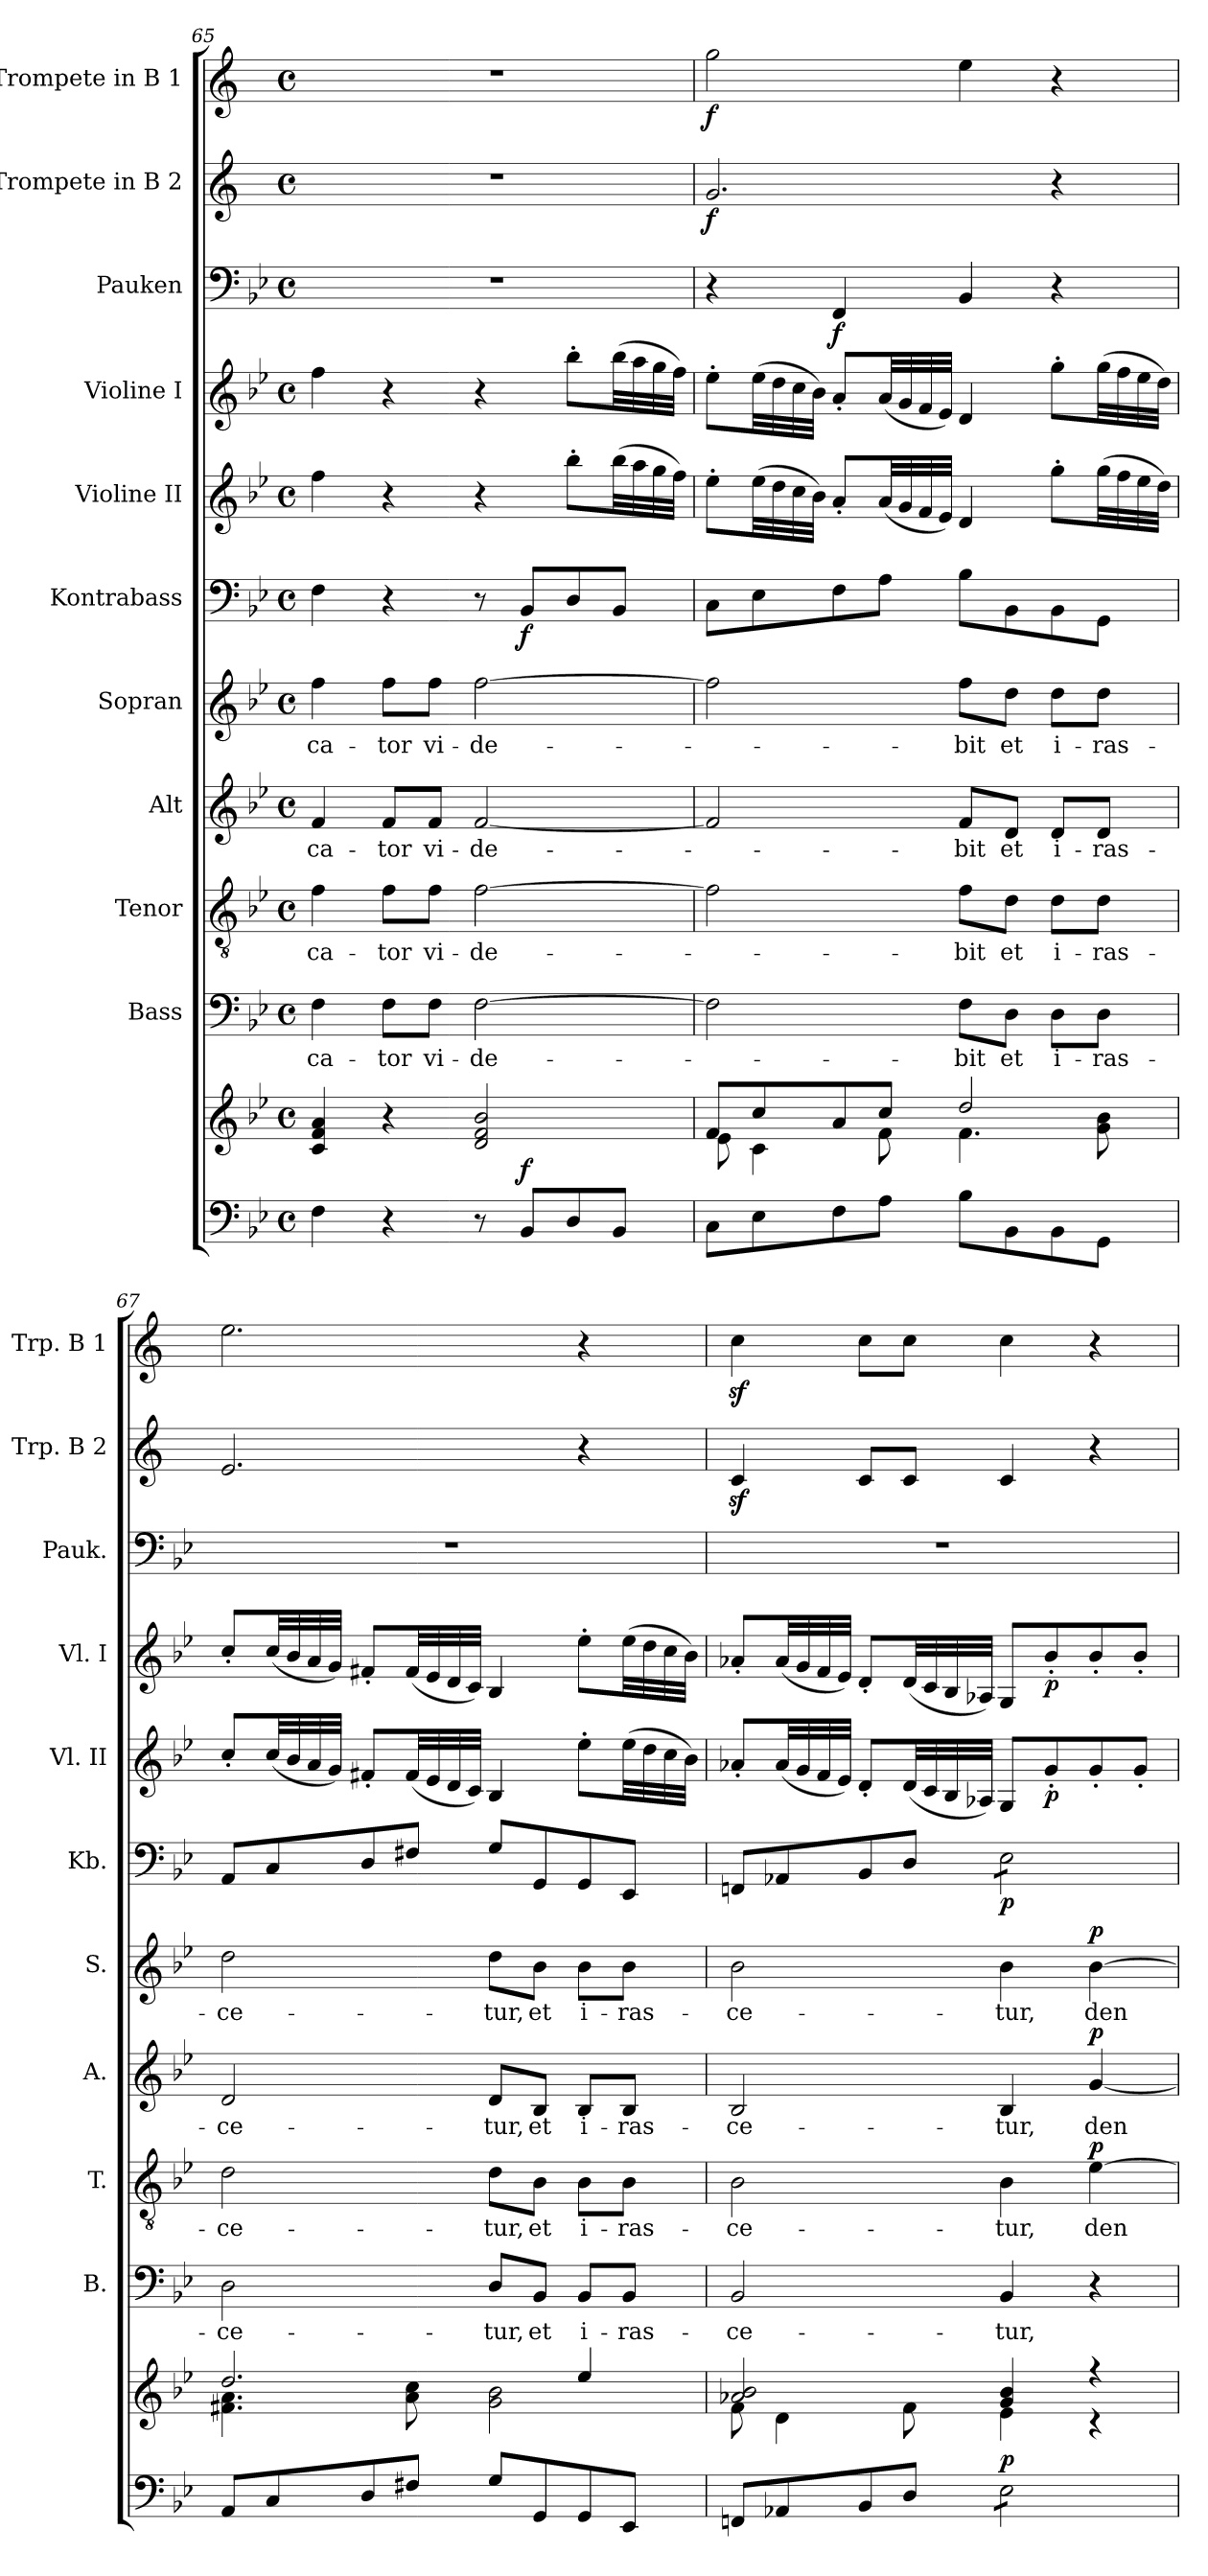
**kern	**kern	**dynam	**kern	**text	**kern	**text	**dynam	**kern	**text	**dynam	**kern	**text	**dynam	**kern	**dynam	**kern	**dynam	**kern	**dynam	**kern	**dynam	**kern	**dynam	**kern	**dynam
*part11	*part11	*part11	*part10	*part10	*part9	*part9	*part9	*part8	*part8	*part8	*part7	*part7	*part7	*part6	*part6	*part5	*part5	*part4	*part4	*part3	*part3	*part2	*part2	*part1	*part1
*staff12	*staff11	*staff11/12	*staff10	*staff10	*staff9	*staff9	*staff9	*staff8	*staff8	*staff8	*staff7	*staff7	*staff7	*staff6	*staff6	*staff5	*staff5	*staff4	*staff4	*staff3	*staff3	*staff2	*staff2	*staff1	*staff1
*	*	*	*I"Bass	*	*I"Tenor	*	*	*I"Alt	*	*	*I"Sopran	*	*	*I"Kontrabass	*	*I"Violine II	*	*I"Violine I	*	*I"Pauken	*	*I"Trompete in B 2	*	*I"Trompete in B 1	*
*	*	*	*I'B.	*	*I'T.	*	*	*I'A.	*	*	*I'S.	*	*	*I'Kb.	*	*I'Vl. II	*	*I'Vl. I	*	*I'Pauk.	*	*I'Trp. B 2	*	*I'Trp. B 1	*
*clefF4	*clefG2	*	*clefF4	*	*clefGv2	*	*	*clefG2	*	*	*clefG2	*	*	*clefF4	*	*clefG2	*	*clefG2	*	*clefF4	*	*clefG2	*	*clefG2	*
*	*	*	*	*	*	*	*	*	*	*	*	*	*	*ITrd7c12	*	*	*	*	*	*	*	*ITrd1c2	*	*ITrd1c2	*
*k[b-e-]	*k[b-e-]	*	*k[b-e-]	*	*k[b-e-]	*	*	*k[b-e-]	*	*	*k[b-e-]	*	*	*k[b-e-]	*	*k[b-e-]	*	*k[b-e-]	*	*k[b-e-]	*	*k[b-e-]	*	*k[b-e-]	*
*B-:	*B-:	*	*B-:	*	*B-:	*	*	*B-:	*	*	*B-:	*	*	*B-:	*	*B-:	*	*B-:	*	*B-:	*	*B-:	*	*B-:	*
*M4/4	*M4/4	*	*M4/4	*	*M4/4	*	*	*M4/4	*	*	*M4/4	*	*	*M4/4	*	*M4/4	*	*M4/4	*	*M4/4	*	*M4/4	*	*M4/4	*
*met(c)	*met(c)	*	*met(c)	*	*met(c)	*	*	*met(c)	*	*	*met(c)	*	*	*met(c)	*	*met(c)	*	*met(c)	*	*met(c)	*	*met(c)	*	*met(c)	*
=65	=65	=65	=65	=65	=65	=65	=65	=65	=65	=65	=65	=65	=65	=65	=65	=65	=65	=65	=65	=65	=65	=65	=65	=65	=65
!	!	!	!	!LO:LY:b	!	!LO:LY:b	!	!	!LO:LY:b	!	!	!LO:LY:b	!	!	!	!	!	!	!	!	!	!	!	!	!
4F\	4c/ 4f/ 4a/	.	4F\	-ca-	4f\	-ca-	.	4f/	-ca-	.	4ff\	-ca-	.	4FF\	.	4ff\	.	4ff\	.	1r	.	1r	.	1r	.
!	!	!	!	!LO:LY:b	!	!LO:LY:b	!	!	!LO:LY:b	!	!	!LO:LY:b	!	!	!	!	!	!	!	!	!	!	!	!	!
4r	4r	.	8F\L	-tor	8f\L	-tor	.	8f/L	-tor	.	8ff\L	-tor	.	4r	.	4r	.	4r	.	.	.	.	.	.	.
!	!	!	!	!LO:LY:b	!	!LO:LY:b	!	!	!LO:LY:b	!	!	!LO:LY:b	!	!	!	!	!	!	!	!	!	!	!	!	!
.	.	.	8F\J	vi-	8f\J	vi-	.	8f/J	vi-	.	8ff\J	vi-	.	.	.	.	.	.	.	.	.	.	.	.	.
!	!	!	!	!LO:LY:b	!	!LO:LY:b	!	!	!LO:LY:b	!	!	!LO:LY:b	!	!	!	!	!	!	!	!	!	!	!	!	!
8r	2d/ 2f/ 2b-/	.	[2F\	-de-	[2f\	-de-	.	[2f/	-de-	.	[2ff\	-de-	.	8r	.	4r	.	4r	.	.	.	.	.	.	.
!	!	!LO:DY:a=2	!	!	!	!	!	!	!	!	!	!	!	!	!LO:DY:b	!	!	!	!	!	!	!	!	!	!
8BB-/L	.	f	.	.	.	.	.	.	.	.	.	.	.	8BBB-/L	f	.	.	.	.	.	.	.	.	.	.
8D/	.	.	.	.	.	.	.	.	.	.	.	.	.	8DD/	.	8bb-'>\L	.	8bb-'>\L	.	.	.	.	.	.	.
8BB-/J	.	.	.	.	.	.	.	.	.	.	.	.	.	8BBB-/J	.	(>32bb-\LL	.	(>32bb-\LL	.	.	.	.	.	.	.
.	.	.	.	.	.	.	.	.	.	.	.	.	.	.	.	32aa\	.	32aa\	.	.	.	.	.	.	.
.	.	.	.	.	.	.	.	.	.	.	.	.	.	.	.	32gg\	.	32gg\	.	.	.	.	.	.	.
.	.	.	.	.	.	.	.	.	.	.	.	.	.	.	.	32ff\JJJ)	.	32ff\JJJ)	.	.	.	.	.	.	.
=66	=66	=66	=66	=66	=66	=66	=66	=66	=66	=66	=66	=66	=66	=66	=66	=66	=66	=66	=66	=66	=66	=66	=66	=66	=66
*	*^	*	*	*	*	*	*	*	*	*	*	*	*	*	*	*	*	*	*	*	*	*	*	*	*
!	!	!	!	!	!	!	!	!	!	!	!	!	!	!	!	!	!	!	!	!	!	!	!	!LO:DY:b	!	!LO:DY:b
8C\L	8f/L	8e-\	.	2F\]	.	2f\]	.	.	2f/]	.	.	2ff\]	.	.	8CC\L	.	8ee-'>\L	.	8ee-'>\L	.	4r	.	2.f/	f	2ff\	f
8E-\	8cc/	4c\	.	.	.	.	.	.	.	.	.	.	.	.	8EE-\	.	(>32ee-\LL	.	(>32ee-\LL	.	.	.	.	.	.	.
.	.	.	.	.	.	.	.	.	.	.	.	.	.	.	.	.	32dd\	.	32dd\	.	.	.	.	.	.	.
.	.	.	.	.	.	.	.	.	.	.	.	.	.	.	.	.	32cc\	.	32cc\	.	.	.	.	.	.	.
.	.	.	.	.	.	.	.	.	.	.	.	.	.	.	.	.	32b-\JJJ)	.	32b-\JJJ)	.	.	.	.	.	.	.
!	!	!	!	!	!	!	!	!	!	!	!	!	!	!	!	!	!	!	!	!	!	!LO:DY:b	!	!	!	!
8F\	8a/	.	.	.	.	.	.	.	.	.	.	.	.	.	8FF\	.	8a'</L	.	8a'</L	.	4FF/	f	.	.	.	.
8A\J	8cc/J	8f\	.	.	.	.	.	.	.	.	.	.	.	.	8AA\J	.	(<32a/LL	.	(<32a/LL	.	.	.	.	.	.	.
.	.	.	.	.	.	.	.	.	.	.	.	.	.	.	.	.	32g/	.	32g/	.	.	.	.	.	.	.
.	.	.	.	.	.	.	.	.	.	.	.	.	.	.	.	.	32f/	.	32f/	.	.	.	.	.	.	.
.	.	.	.	.	.	.	.	.	.	.	.	.	.	.	.	.	32e-/JJJ)	.	32e-/JJJ)	.	.	.	.	.	.	.
!	!	!	!	!	!LO:LY:b	!	!LO:LY:b	!	!	!LO:LY:b	!	!	!LO:LY:b	!	!	!	!	!	!	!	!	!	!	!	!	!
8B-\L	2dd/	4.f\	.	8F\L	-bit	8f\L	-bit	.	8f/L	-bit	.	8ff\L	-bit	.	8BB-\L	.	4d/	.	4d/	.	4BB-/	.	.	.	4dd\	.
!	!	!	!	!	!LO:LY:b	!	!LO:LY:b	!	!	!LO:LY:b	!	!	!LO:LY:b	!	!	!	!	!	!	!	!	!	!	!	!	!
8BB-\	.	.	.	8D\J	et	8d\J	et	.	8d/J	et	.	8dd\J	et	.	8BBB-\	.	.	.	.	.	.	.	.	.	.	.
!	!	!	!	!	!LO:LY:b	!	!LO:LY:b	!	!	!LO:LY:b	!	!	!LO:LY:b	!	!	!	!	!	!	!	!	!	!	!	!	!
8BB-\	.	.	.	8D\L	i-	8d\L	i-	.	8d/L	i-	.	8dd\L	i-	.	8BBB-\	.	8gg'>\L	.	8gg'>\L	.	4r	.	4r	.	4r	.
!	!	!	!	!	!LO:LY:b	!	!LO:LY:b	!	!	!LO:LY:b	!	!	!LO:LY:b	!	!	!	!	!	!	!	!	!	!	!	!	!
8GG\J	.	8g\ 8b-\	.	8D\J	-ras-	8d\J	-ras-	.	8d/J	-ras-	.	8dd\J	-ras-	.	8GGG\J	.	(>32gg\LL	.	(>32gg\LL	.	.	.	.	.	.	.
.	.	.	.	.	.	.	.	.	.	.	.	.	.	.	.	.	32ff\	.	32ff\	.	.	.	.	.	.	.
.	.	.	.	.	.	.	.	.	.	.	.	.	.	.	.	.	32ee-\	.	32ee-\	.	.	.	.	.	.	.
.	.	.	.	.	.	.	.	.	.	.	.	.	.	.	.	.	32dd\JJJ)	.	32dd\JJJ)	.	.	.	.	.	.	.
!!LO:PB:g=z
=67	=67	=67	=67	=67	=67	=67	=67	=67	=67	=67	=67	=67	=67	=67	=67	=67	=67	=67	=67	=67	=67	=67	=67	=67	=67	=67
!	!	!	!	!	!LO:LY:b	!	!LO:LY:b	!	!	!LO:LY:b	!	!	!LO:LY:b	!	!	!	!	!	!	!	!	!	!	!	!	!
8AA/L	2.dd/	4.f#X\ 4.a\	.	2D\	-ce-	2d\	-ce-	.	2d/	-ce-	.	2dd\	-ce-	.	8AAA/L	.	8cc'</L	.	8cc'</L	.	1r	.	2.d/	.	2.dd\	.
8C/	.	.	.	.	.	.	.	.	.	.	.	.	.	.	8CC/	.	(<32cc/LL	.	(<32cc/LL	.	.	.	.	.	.	.
.	.	.	.	.	.	.	.	.	.	.	.	.	.	.	.	.	32b-/	.	32b-/	.	.	.	.	.	.	.
.	.	.	.	.	.	.	.	.	.	.	.	.	.	.	.	.	32a/	.	32a/	.	.	.	.	.	.	.
.	.	.	.	.	.	.	.	.	.	.	.	.	.	.	.	.	32g/JJJ)	.	32g/JJJ)	.	.	.	.	.	.	.
8D/	.	.	.	.	.	.	.	.	.	.	.	.	.	.	8DD/	.	8f#X'</L	.	8f#X'</L	.	.	.	.	.	.	.
8F#X/J	.	8a\ 8cc\	.	.	.	.	.	.	.	.	.	.	.	.	8FF#X/J	.	(<32f#/LL	.	(<32f#/LL	.	.	.	.	.	.	.
.	.	.	.	.	.	.	.	.	.	.	.	.	.	.	.	.	32e-/	.	32e-/	.	.	.	.	.	.	.
.	.	.	.	.	.	.	.	.	.	.	.	.	.	.	.	.	32d/	.	32d/	.	.	.	.	.	.	.
.	.	.	.	.	.	.	.	.	.	.	.	.	.	.	.	.	32c/JJJ)	.	32c/JJJ)	.	.	.	.	.	.	.
!	!	!	!	!	!LO:LY:b	!	!LO:LY:b	!	!	!LO:LY:b	!	!	!LO:LY:b	!	!	!	!	!	!	!	!	!	!	!	!	!
8G/L	.	2g\ 2b-\	.	8D/L	-tur,	8d\L	-tur,	.	8d/L	-tur,	.	8dd\L	-tur,	.	8GG/L	.	4B-/	.	4B-/	.	.	.	.	.	.	.
!	!	!	!	!	!LO:LY:b	!	!LO:LY:b	!	!	!LO:LY:b	!	!	!LO:LY:b	!	!	!	!	!	!	!	!	!	!	!	!	!
8GG/	.	.	.	8BB-/J	et	8B-\J	et	.	8B-/J	et	.	8b-\J	et	.	8GGG/	.	.	.	.	.	.	.	.	.	.	.
!	!	!	!	!	!LO:LY:b	!	!LO:LY:b	!	!	!LO:LY:b	!	!	!LO:LY:b	!	!	!	!	!	!	!	!	!	!	!	!	!
8GG/	4ee-/	.	.	8BB-/L	i-	8B-\L	i-	.	8B-/L	i-	.	8b-\L	i-	.	8GGG/	.	8ee-'>\L	.	8ee-'>\L	.	.	.	4r	.	4r	.
!	!	!	!	!	!LO:LY:b	!	!LO:LY:b	!	!	!LO:LY:b	!	!	!LO:LY:b	!	!	!	!	!	!	!	!	!	!	!	!	!
8EE-/J	.	.	.	8BB-/J	-ras-	8B-\J	-ras-	.	8B-/J	-ras-	.	8b-\J	-ras-	.	8EEE-/J	.	(>32ee-\LL	.	(>32ee-\LL	.	.	.	.	.	.	.
.	.	.	.	.	.	.	.	.	.	.	.	.	.	.	.	.	32dd\	.	32dd\	.	.	.	.	.	.	.
.	.	.	.	.	.	.	.	.	.	.	.	.	.	.	.	.	32cc\	.	32cc\	.	.	.	.	.	.	.
.	.	.	.	.	.	.	.	.	.	.	.	.	.	.	.	.	32b-\JJJ)	.	32b-\JJJ)	.	.	.	.	.	.	.
=68	=68	=68	=68	=68	=68	=68	=68	=68	=68	=68	=68	=68	=68	=68	=68	=68	=68	=68	=68	=68	=68	=68	=68	=68	=68	=68
!	!	!	!	!	!LO:LY:b	!	!LO:LY:b	!	!	!LO:LY:b	!	!	!LO:LY:b	!	!	!	!	!	!	!	!	!	!	!	!	!
8FFn/L	2a-X/ 2b-/	8f\	.	2BB-/	-ce-	2B-\	-ce-	.	2B-/	-ce-	.	2b-\	-ce-	.	8FFFn/L	.	8a-X'</L	.	8a-X'</L	.	1r	.	4B-z</	.	4b-z<\	.
8AA-X/	.	4d\	.	.	.	.	.	.	.	.	.	.	.	.	8AAA-X/	.	(<32a-/LL	.	(<32a-/LL	.	.	.	.	.	.	.
.	.	.	.	.	.	.	.	.	.	.	.	.	.	.	.	.	32g/	.	32g/	.	.	.	.	.	.	.
.	.	.	.	.	.	.	.	.	.	.	.	.	.	.	.	.	32f/	.	32f/	.	.	.	.	.	.	.
.	.	.	.	.	.	.	.	.	.	.	.	.	.	.	.	.	32e-/JJJ)	.	32e-/JJJ)	.	.	.	.	.	.	.
8BB-/	.	.	.	.	.	.	.	.	.	.	.	.	.	.	8BBB-/	.	8d'</L	.	8d'</L	.	.	.	8B-/L	.	8b-\L	.
8D/J	.	8f\	.	.	.	.	.	.	.	.	.	.	.	.	8DD/J	.	(<32d/LL	.	(<32d/LL	.	.	.	8B-/J	.	8b-\J	.
.	.	.	.	.	.	.	.	.	.	.	.	.	.	.	.	.	32c/	.	32c/	.	.	.	.	.	.	.
.	.	.	.	.	.	.	.	.	.	.	.	.	.	.	.	.	32B-/	.	32B-/	.	.	.	.	.	.	.
.	.	.	.	.	.	.	.	.	.	.	.	.	.	.	.	.	32A-X/JJJ)	.	32A-X/JJJ)	.	.	.	.	.	.	.
!	!	!	!LO:DY:a=2	!	!LO:LY:b	!	!LO:LY:b	!	!	!LO:LY:b	!	!	!LO:LY:b	!	!	!LO:DY:b	!	!	!	!	!	!	!	!	!	!
*tremolo	*	*	*	*	*	*	*	*	*	*	*	*	*	*	*	*	*	*	*	*	*	*	*	*	*	*
*	*	*	*	*	*	*	*	*	*	*	*	*	*	*	*tremolo	*	*	*	*	*	*	*	*	*	*	*
8E-\L	4g/ 4b-/	4e-\	p	4BB-/	-tur,	4B-\	-tur,	.	4B-/	-tur,	.	4b-\	-tur,	.	8EE-\L	p	8G/L	.	8G/L	.	.	.	4B-/	.	4b-\	.
!	!	!	!	!	!	!	!	!	!	!	!	!	!	!	!	!	!	!LO:DY:b	!	!LO:DY:b	!	!	!	!	!	!
8E-\	.	.	.	.	.	.	.	.	.	.	.	.	.	.	8EE-\	.	8g'</	p	8b-'</	p	.	.	.	.	.	.
!	!	!	!	!	!	!	!LO:LY:b	!LO:DY:a	!	!LO:LY:b	!LO:DY:a	!	!LO:LY:b	!LO:DY:a	!	!	!	!	!	!	!	!	!	!	!	!
8E-\	4r	4r	.	4r	.	[4e-\	den-	p	[4g/	den-	p	[4b-\	den-	p	8EE-\	.	8g'</	.	8b-'</	.	.	.	4r	.	4r	.
8E-\J	.	.	.	.	.	.	.	.	.	.	.	.	.	.	8EE-\J	.	8g'</J	.	8b-'</J	.	.	.	.	.	.	.
*	*	*	*	*	*	*	*	*	*	*	*	*	*	*	*Xtremolo	*	*	*	*	*	*	*	*	*	*	*
*Xtremolo	*	*	*	*	*	*	*	*	*	*	*	*	*	*	*	*	*	*	*	*	*	*	*	*	*	*
*	*v	*v	*	*	*	*	*	*	*	*	*	*	*	*	*	*	*	*	*	*	*	*	*	*	*	*
=	=	=	=	=	=	=	=	=	=	=	=	=	=	=	=	=	=	=	=	=	=	=	=	=	=
*-	*-	*-	*-	*-	*-	*-	*-	*-	*-	*-	*-	*-	*-	*-	*-	*-	*-	*-	*-	*-	*-	*-	*-	*-	*-
